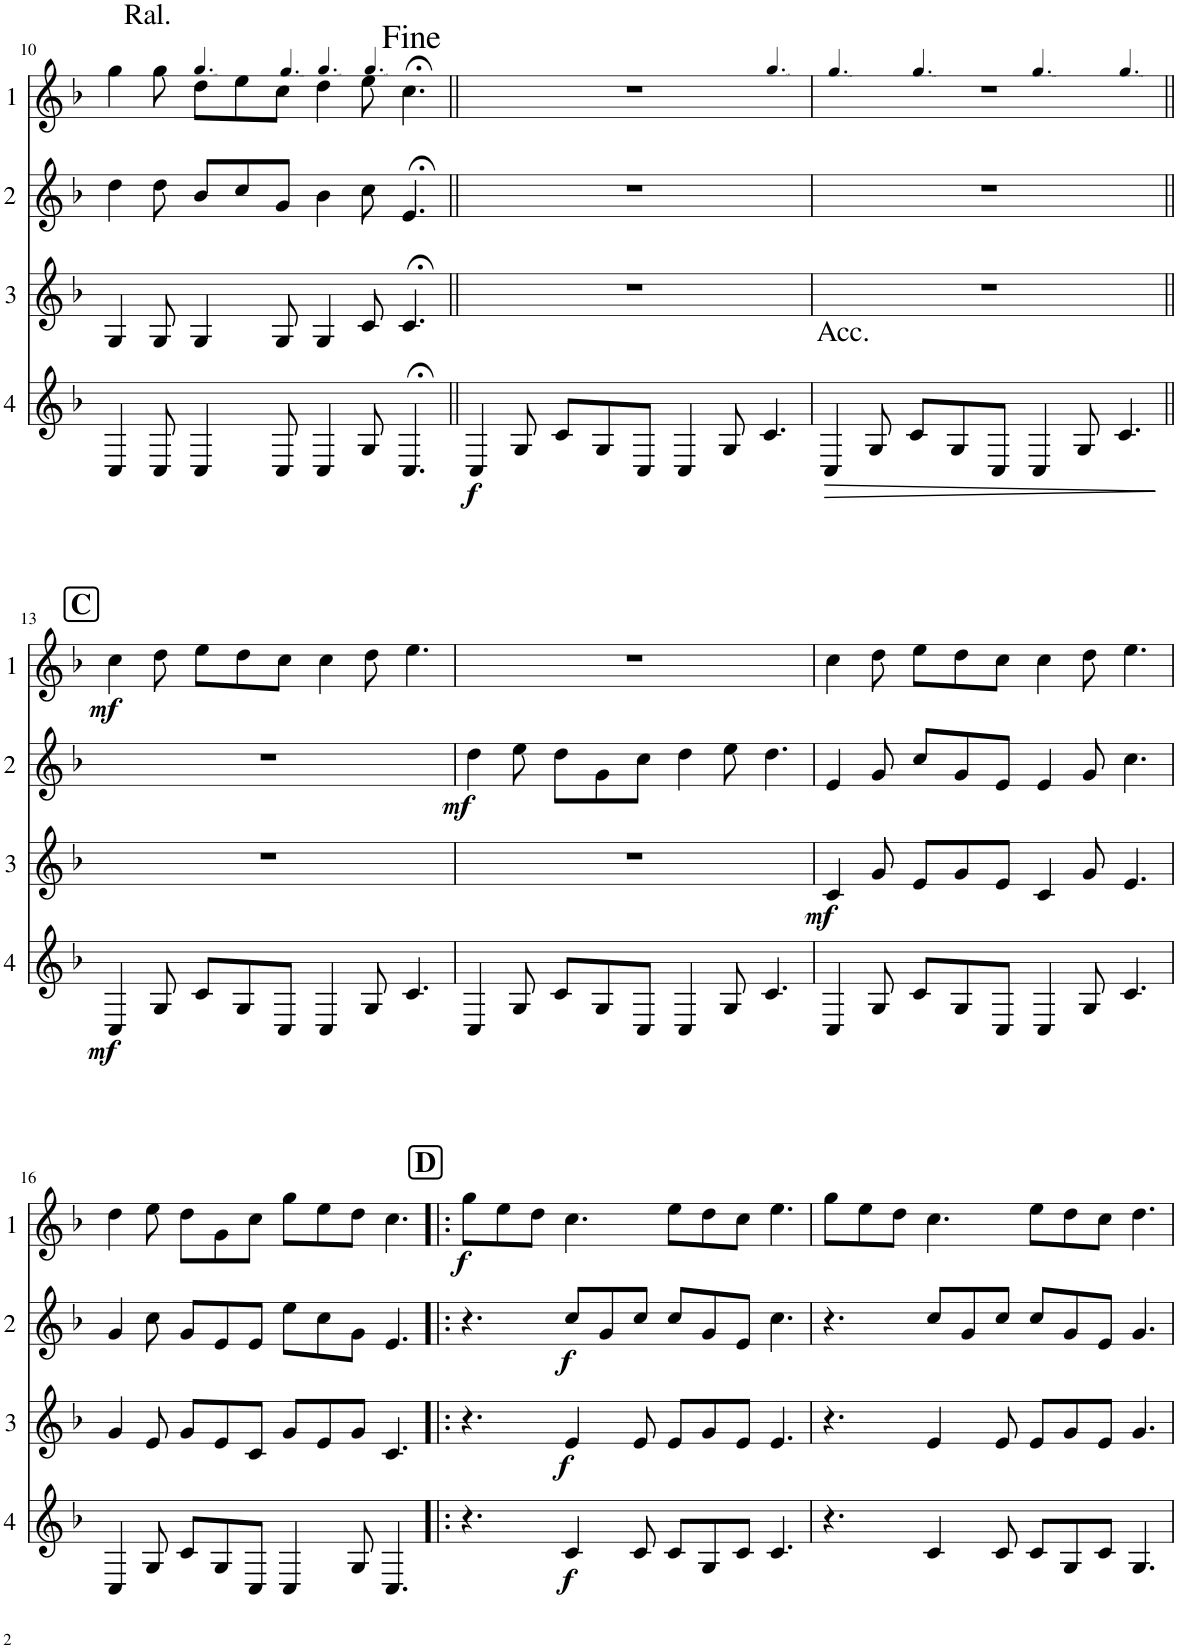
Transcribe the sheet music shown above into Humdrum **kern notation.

**kern	**dynam	**kern	**dynam	**kern	**dynam	**kern	**dynam
*part4	*part4	*part3	*part3	*part2	*part2	*part1	*part1
*staff4	*staff4	*staff3	*staff3	*staff2	*staff2	*staff1	*staff1
*I"4	*	*I"3	*	*I"2	*	*I"1	*
!!LO:PB:g=z
*clefG2	*	*clefG2	*	*clefG2	*	*clefG2	*
*Trd4c7	*	*Trd4c7	*	*Trd4c7	*	*Trd4c7	*
*k[b-]	*	*k[b-]	*	*k[b-]	*	*k[b-]	*
*M12/8	*	*M12/8	*	*M12/8	*	*M12/8	*
=10	=10	=10	=10	=10	=10	=10	=10
!	!	!	!	!	!	!LO:TX:a:t=Ral.	!
4C/	.	4G/	.	4dd\	.	4gg\	.
8C/	.	8G/	.	8dd\	.	8gg\	.
*	*	*	*	*	*	*MM84	*
4C/	.	4G/	.	8b-/L	.	8dd\L	.
.	.	.	.	8cc/	.	8ee\	.
*	*	*	*	*	*	*MM78	*
8C/	.	8G/	.	8g/J	.	8cc\J	.
*	*	*	*	*	*	*MM68	*
4C/	.	4G/	.	4b-\	.	4dd\	.
*	*	*	*	*	*	*MM53	*
8G/	.	8c/	.	8cc\	.	8ee\	.
4.C;</	.	4.c;</	.	4.e;</	.	4.cc;<\	.
=11||	=11||	=11||	=11||	=11||	=11||	=11||	=11||
!	!LO:DY:b	!	!	!	!	!	!
*	*	*	*	*	*	*^	*
4C/	f	1.r	.	1.r	.	1.r	1ryy	.
8G/	.	.	.	.	.	.	.	.
8c/L	.	.	.	.	.	.	.	.
8G/	.	.	.	.	.	.	.	.
8C/J	.	.	.	.	.	.	.	.
4C/	.	.	.	.	.	.	.	.
8G/	.	.	.	.	.	.	8ryy	.
*	*	*	*	*	*	*MM60	*	*
4.c/	.	.	.	.	.	.	4.ryy	.
*	*	*	*	*	*	*v	*v	*
=12	=12	=12	=12	=12	=12	=12	=12
*	*	*	*	*	*	*MM69	*
*	*	*	*	*	*	*^	*
!LO:TX:a:t=Acc.	!	!	!	!	!	!	!	!
!	!LO:HP:b	!	!	!	!	!	!	!
*	*	*	*	*	*	*^	*^	*
4C/	>	1.r	.	1.r	.	1.r	4.ryy	2.ryy	1ryy	.
8G/	.	.	.	.	.	.	.	.	.	.
*	*	*	*	*	*	*MM78	*	*	*	*
8c/L	.	.	.	.	.	.	1ryy	.	.	.
8G/	.	.	.	.	.	.	.	.	.	.
8C/J	.	.	.	.	.	.	.	.	.	.
*	*	*	*	*	*	*MM87	*	*	*	*
4C/	.	.	.	.	.	.	.	2.ryy	.	.
8G/	.	.	.	.	.	.	.	.	8ryy	.
*	*	*	*	*	*	*MM96	*	*	*	*
4.c/	.	.	.	.	.	.	.	.	4.ryy	.
.	.	.	.	.	.	.	8ryy	.	.	.
.	]	.	.	.	.	.	.	.	.	.
!!LO:LB:g=z
!!LO:REH:place=s1:a:B:cj:fs=14:t=C
=13||	=13||	=13||	=13||	=13||	=13||	=13||	=13||	=13||	=13||	=13||
!	!LO:DY:b	!	!	!	!	!	!	!	!	!LO:DY:b
*	*	*	*	*	*	*v	*v	*v	*v	*
4C/	mf	1.r	.	1.r	.	4cc\	mf
8G/	.	.	.	.	.	8dd\	.
8c/L	.	.	.	.	.	8ee\L	.
8G/	.	.	.	.	.	8dd\	.
8C/J	.	.	.	.	.	8cc\J	.
4C/	.	.	.	.	.	4cc\	.
8G/	.	.	.	.	.	8dd\	.
4.c/	.	.	.	.	.	4.ee\	.
=14	=14	=14	=14	=14	=14	=14	=14
!	!	!	!	!	!LO:DY:b	!	!
4C/	.	1.r	.	4dd\	mf	1.r	.
8G/	.	.	.	8ee\	.	.	.
8c/L	.	.	.	8dd\L	.	.	.
8G/	.	.	.	8g\	.	.	.
8C/J	.	.	.	8cc\J	.	.	.
4C/	.	.	.	4dd\	.	.	.
8G/	.	.	.	8ee\	.	.	.
4.c/	.	.	.	4.dd\	.	.	.
=15	=15	=15	=15	=15	=15	=15	=15
!	!	!	!LO:DY:b	!	!	!	!
4C/	.	4c/	mf	4e/	.	4cc\	.
8G/	.	8g/	.	8g/	.	8dd\	.
8c/L	.	8e/L	.	8cc/L	.	8ee\L	.
8G/	.	8g/	.	8g/	.	8dd\	.
8C/J	.	8e/J	.	8e/J	.	8cc\J	.
4C/	.	4c/	.	4e/	.	4cc\	.
8G/	.	8g/	.	8g/	.	8dd\	.
4.c/	.	4.e/	.	4.cc\	.	4.ee\	.
!!LO:LB:g=z
=16	=16	=16	=16	=16	=16	=16	=16
4C/	.	4g/	.	4g/	.	4dd\	.
8G/	.	8e/	.	8cc\	.	8ee\	.
8c/L	.	8g/L	.	8g/L	.	8dd\L	.
8G/	.	8e/	.	8e/	.	8g\	.
8C/J	.	8c/J	.	8e/J	.	8cc\J	.
4C/	.	8g/L	.	8ee\L	.	8gg\L	.
.	.	8e/	.	8cc\	.	8ee\	.
8G/	.	8g/J	.	8g\J	.	8dd\J	.
4.C/	.	4.c/	.	4.e/	.	4.cc\	.
!!LO:REH:place=s1:a:B:cj:fs=14:t=D
=17!|:	=17!|:	=17!|:	=17!|:	=17!|:	=17!|:	=17!|:	=17!|:
!	!	!	!	!	!	!	!LO:DY:b
4.r	.	4.r	.	4.r	.	8gg\L	f
.	.	.	.	.	.	8ee\	.
.	.	.	.	.	.	8dd\J	.
!	!LO:DY:b	!	!LO:DY:b	!	!LO:DY:b	!	!
4c/	f	4e/	f	8cc/L	f	4.cc\	.
.	.	.	.	8g/	.	.	.
8c/	.	8e/	.	8cc/J	.	.	.
8c/L	.	8e/L	.	8cc/L	.	8ee\L	.
8G/	.	8g/	.	8g/	.	8dd\	.
8c/J	.	8e/J	.	8e/J	.	8cc\J	.
4.c/	.	4.e/	.	4.cc\	.	4.ee\	.
=18	=18	=18	=18	=18	=18	=18	=18
4.r	.	4.r	.	4.r	.	8gg\L	.
.	.	.	.	.	.	8ee\	.
.	.	.	.	.	.	8dd\J	.
4c/	.	4e/	.	8cc/L	.	4.cc\	.
.	.	.	.	8g/	.	.	.
8c/	.	8e/	.	8cc/J	.	.	.
8c/L	.	8e/L	.	8cc/L	.	8ee\L	.
8G/	.	8g/	.	8g/	.	8dd\	.
8c/J	.	8e/J	.	8e/J	.	8cc\J	.
4.G/	.	4.g/	.	4.g/	.	4.dd\	.
=	=	=	=	=	=	=	=
*-	*-	*-	*-	*-	*-	*-	*-
